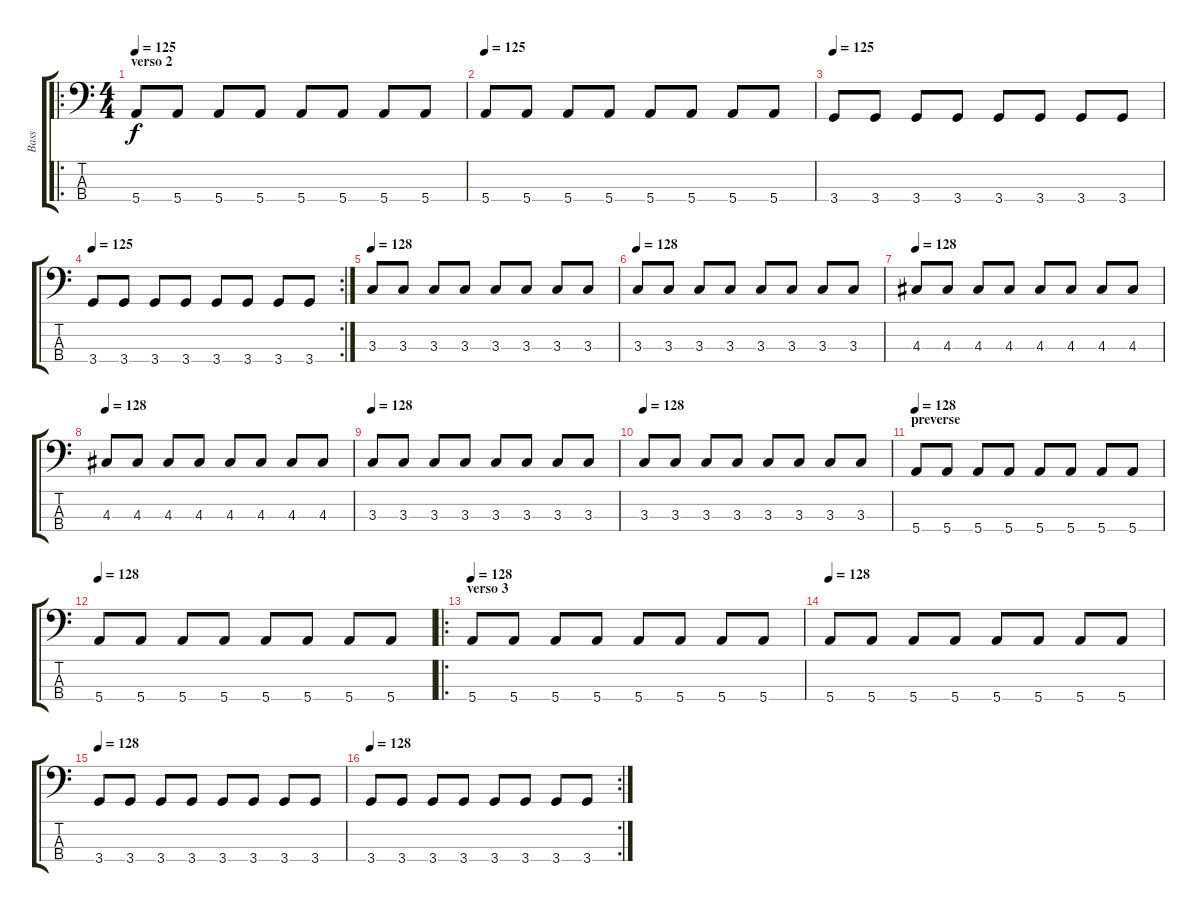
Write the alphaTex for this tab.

\track ("Bass" "Bass") {instrument electricbasspick}
\staff {score tabs}
\tuning (G2 D2 A1 E1) {hide}
\ro
\ts (4 4)
\section ("" "verso 2")
\tempo 125
\clef f4
\ks c
5.4.8{dy f} 5.4.8 5.4.8 5.4.8 5.4.8 5.4.8 5.4.8 5.4.8 |
\tempo 125
5.4.8 5.4.8 5.4.8 5.4.8 5.4.8 5.4.8 5.4.8 5.4.8 |
\tempo 125
3.4.8 3.4.8 3.4.8 3.4.8 3.4.8 3.4.8 3.4.8 3.4.8 |
\rc 2
\tempo 125
3.4.8 3.4.8 3.4.8 3.4.8 3.4.8 3.4.8 3.4.8 3.4.8 |
\tempo 128
3.3.8 3.3.8 3.3.8 3.3.8 3.3.8 3.3.8 3.3.8 3.3.8 |
\tempo 128
3.3.8 3.3.8 3.3.8 3.3.8 3.3.8 3.3.8 3.3.8 3.3.8 |
\tempo 128
4.3.8 4.3.8 4.3.8 4.3.8 4.3.8 4.3.8 4.3.8 4.3.8 |
\tempo 128
4.3.8 4.3.8 4.3.8 4.3.8 4.3.8 4.3.8 4.3.8 4.3.8 |
\tempo 128
3.3.8 3.3.8 3.3.8 3.3.8 3.3.8 3.3.8 3.3.8 3.3.8 |
\tempo 128
3.3.8 3.3.8 3.3.8 3.3.8 3.3.8 3.3.8 3.3.8 3.3.8 |
\section ("" "preverse")
\tempo 128
5.4.8 5.4.8 5.4.8 5.4.8 5.4.8 5.4.8 5.4.8 5.4.8 |
\tempo 128
5.4.8 5.4.8 5.4.8 5.4.8 5.4.8 5.4.8 5.4.8 5.4.8 |
\ro
\section ("" "verso 3")
\tempo 128
5.4.8 5.4.8 5.4.8 5.4.8 5.4.8 5.4.8 5.4.8 5.4.8 |
\tempo 128
5.4.8 5.4.8 5.4.8 5.4.8 5.4.8 5.4.8 5.4.8 5.4.8 |
\tempo 128
3.4.8 3.4.8 3.4.8 3.4.8 3.4.8 3.4.8 3.4.8 3.4.8 |
\rc 2
\tempo 128
3.4.8 3.4.8 3.4.8 3.4.8 3.4.8 3.4.8 3.4.8 3.4.8
